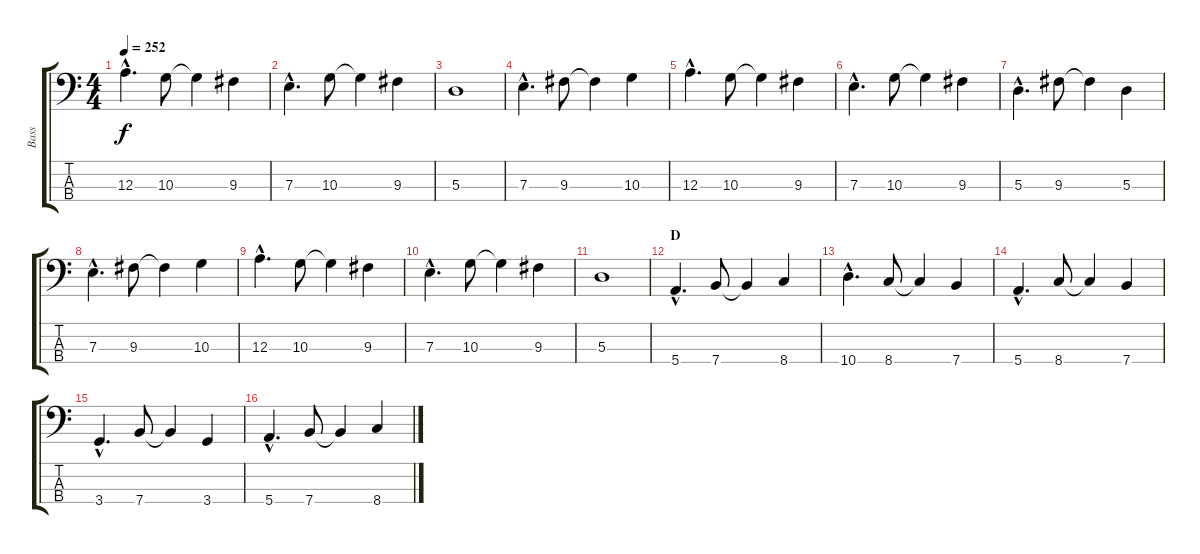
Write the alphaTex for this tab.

\track ("Bass" "Bass") {instrument electricbassfinger}
\staff {score tabs}
\tuning (G2 D2 A1 E1) {hide}
\ts (4 4)
\tempo 252
\clef f4
\ks c
12.3{hac}.4{d dy f} 10.3.8 10.3{t}.4 9.3.4 |
7.3{hac}.4{d} 10.3.8 10.3{t}.4 9.3.4 |
5.3.1 |
7.3{hac}.4{d} 9.3.8 9.3{t}.4 10.3.4 |
12.3{hac}.4{d} 10.3.8 10.3{t}.4 9.3.4 |
7.3{hac}.4{d} 10.3.8 10.3{t}.4 9.3.4 |
5.3{hac}.4{d} 9.3.8 9.3{t}.4 5.3.4 |
7.3{hac}.4{d} 9.3.8 9.3{t}.4 10.3.4 |
12.3{hac}.4{d} 10.3.8 10.3{t}.4 9.3.4 |
7.3{hac}.4{d} 10.3.8 10.3{t}.4 9.3.4 |
5.3.1 |
\section ("" "D")
5.4{hac}.4{d} 7.4.8 7.4{t}.4 8.4.4 |
10.4{hac}.4{d} 8.4.8 8.4{t}.4 7.4.4 |
5.4{hac}.4{d} 8.4.8 8.4{t}.4 7.4.4 |
3.4{hac}.4{d} 7.4.8 7.4{t}.4 3.4.4 |
5.4{hac}.4{d} 7.4.8 7.4{t}.4 8.4.4
